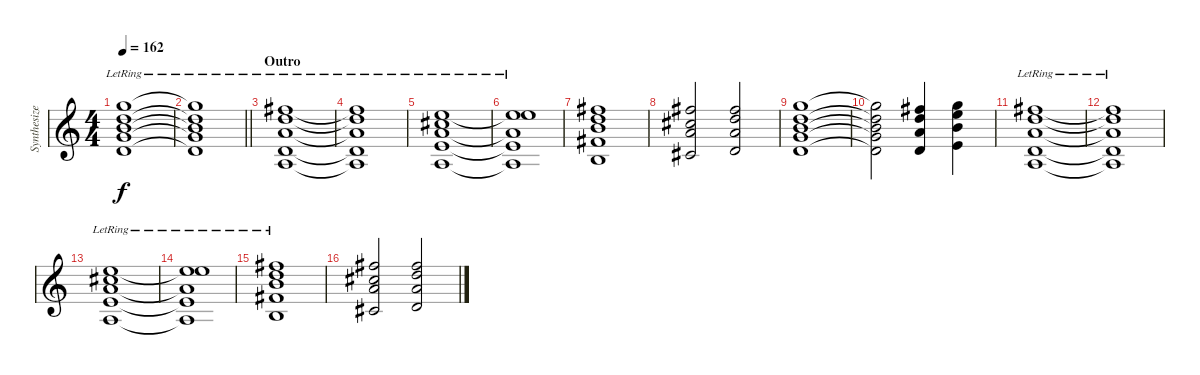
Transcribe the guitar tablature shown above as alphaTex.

\track ("Synthesizer" "Synthesize") {instrument stringensemble1}
\staff {score}
\tuning (E4 B3 G3 D3 A2 E2 B1) {hide}
\ts (4 4)
\tempo 162
\clef g2
\ks c
(15.1{lr} 15.2{lr} 16.3{lr} 17.4{lr} 17.5{lr}).1{dy f} |
\barLineRight lightlight
(15.1{lr t} 15.2{lr t} 16.3{lr t} 17.4{lr t} 17.5{lr t}).1 |
\section ("" "Outro")
(14.1{lr} 15.2{lr} 14.3{lr} 12.4{lr} 12.5{lr}).1 |
(14.1{lr t} 15.2{lr t} 14.3{lr t} 12.4{lr t} 12.5{lr t}).1 |
(9.1{lr} 10.2{lr} 9.3{lr} 26.4{lr} 12.5{lr}).1 |
(12.1{lr} 10.2{lr t} 9.3{lr t} 26.4{lr t} 12.5{lr t}).1 |
(14.1 15.2 16.3 16.4 14.5).1 |
(5.1 2.2 18.3 28.4).2 (5.1 3.2 19.3 28.4).2 |
(15.1 15.2 16.3 17.4 17.5).1 |
(15.1{t} 15.2{t} 16.3{t} 17.4{t} 17.5{t}).2 (14.1 15.2 14.3 12.4).4 (15.1 17.2 16.3 14.4).4 |
(14.1{lr} 15.2{lr} 14.3{lr} 12.4{lr} 12.5{lr}).1 |
(14.1{lr t} 15.2{lr t} 14.3{lr t} 12.4{lr t} 12.5{lr t}).1 |
(9.1{lr} 10.2{lr} 9.3{lr} 26.4{lr} 12.5{lr}).1 |
(12.1{lr} 10.2{lr t} 9.3{lr t} 26.4{lr t} 12.5{lr t}).1 |
(14.1{lr} 15.2{lr} 16.3{lr} 16.4{lr} 14.5{lr}).1 |
(5.1 2.2 18.3 28.4).2 (5.1 3.2 19.3 28.4).2
